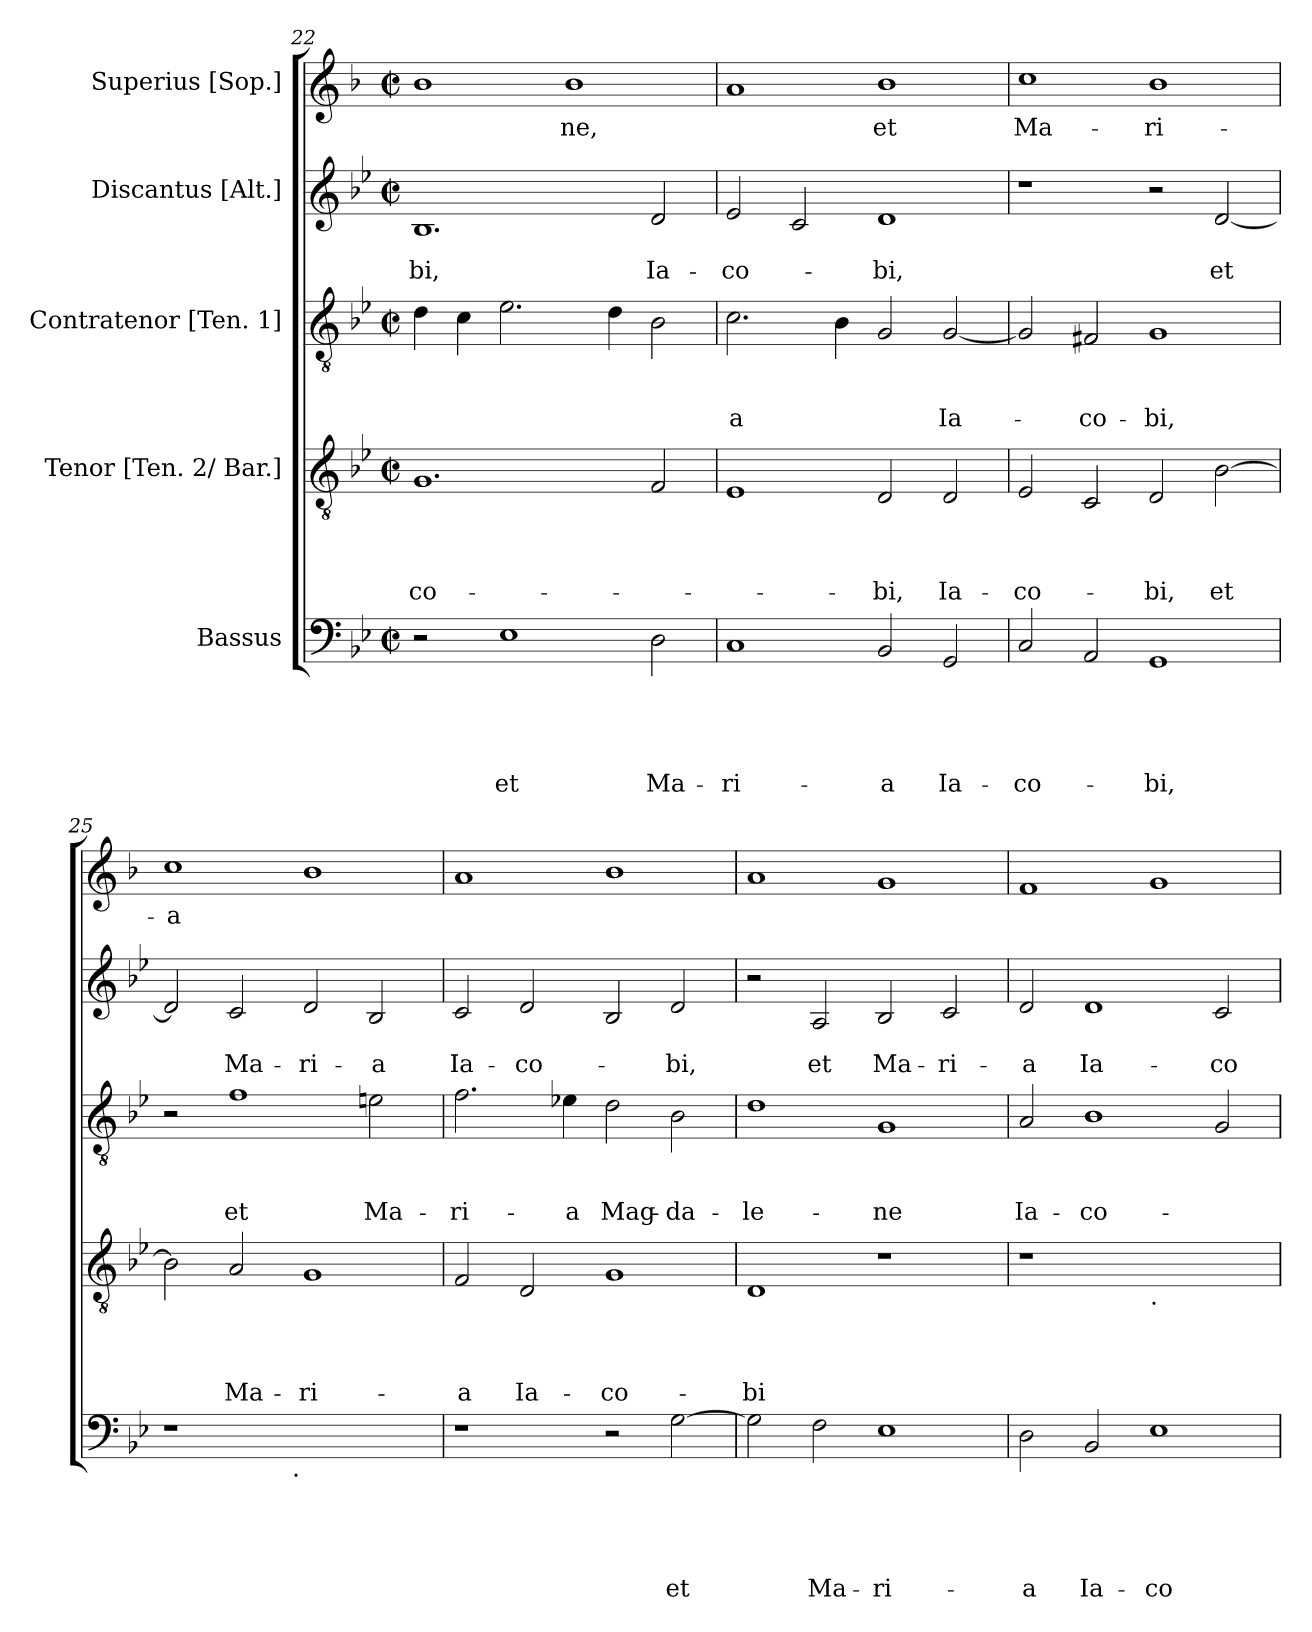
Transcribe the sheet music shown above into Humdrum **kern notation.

**kern	**text	**text	**text	**text	**text	**kern	**text	**text	**text	**text	**kern	**text	**text	**text	**kern	**text	**text	**kern	**text
*part5	*part5	*part5	*part5	*part5	*part5	*part4	*part4	*part4	*part4	*part4	*part3	*part3	*part3	*part3	*part2	*part2	*part2	*part1	*part1
*staff5	*staff5	*staff5	*staff5	*staff5	*staff5	*staff4	*staff4	*staff4	*staff4	*staff4	*staff3	*staff3	*staff3	*staff3	*staff2	*staff2	*staff2	*staff1	*staff1
*I"Bassus	*	*	*	*	*	*I"Tenor [Ten. 2/ Bar.]	*	*	*	*	*I"Contratenor [Ten. 1]	*	*	*	*I"Discantus [Alt.]	*	*	*I"Superius [Sop.]	*
*clefF4	*	*	*	*	*	*clefGv2	*	*	*	*	*clefGv2	*	*	*	*clefG2	*	*	*clefG2	*
*	*	*	*	*	*	*	*	*	*	*	*	*	*	*	*	*	*	*ITrd-3c-5	*
*k[b-e-]	*	*	*	*	*	*k[b-e-]	*	*	*	*	*k[b-e-]	*	*	*	*k[b-e-]	*	*	*k[b-e-]	*
*B-:	*	*	*	*	*	*B-:	*	*	*	*	*B-:	*	*	*	*B-:	*	*	*B-:	*
*M2/2	*	*	*	*	*	*M2/2	*	*	*	*	*M2/2	*	*	*	*M2/2	*	*	*M2/2	*
*met(c|)	*	*	*	*	*	*met(c|)	*	*	*	*	*met(c|)	*	*	*	*met(c|)	*	*	*met(c|)	*
=22	=22	=22	=22	=22	=22	=22	=22	=22	=22	=22	=22	=22	=22	=22	=22	=22	=22	=22	=22
!	!	!	!	!	!	!	!	!	!	!LO:LY:b	!	!	!	!	!	!	!LO:LY:b	!	!
2r	.	.	.	.	.	1.G	.	.	.	-co-	4d\	.	.	.	1.B-	.	-bi,	1ee-	.
.	.	.	.	.	.	.	.	.	.	.	4c\	.	.	.	.	.	.	.	.
!	!	!	!	!	!LO:LY:b	!	!	!	!	!	!	!	!	!	!	!	!	!	!
1E-	.	.	.	.	et	.	.	.	.	.	2.e-\	.	.	.	.	.	.	.	.
!	!	!	!	!	!	!	!	!	!	!	!	!	!	!	!	!	!	!	!LO:LY:b
.	.	.	.	.	.	.	.	.	.	.	.	.	.	.	.	.	.	1ee-	-ne,
.	.	.	.	.	.	.	.	.	.	.	4d\	.	.	.	.	.	.	.	.
!	!	!	!	!	!LO:LY:b	!	!	!	!	!	!	!	!	!	!	!	!LO:LY:b	!	!
2D\	.	.	.	.	Ma-	2F/	.	.	.	.	2B-\	.	.	.	2d/	.	Ia-	.	.
=23	=23	=23	=23	=23	=23	=23	=23	=23	=23	=23	=23	=23	=23	=23	=23	=23	=23	=23	=23
!	!	!	!	!	!LO:LY:b	!	!	!	!	!	!	!	!	!LO:LY:b	!	!	!LO:LY:b	!	!
1C	.	.	.	.	-ri-	1E-	.	.	.	.	2.c\	.	.	-a	2e-/	.	-co-	1dd	.
.	.	.	.	.	.	.	.	.	.	.	.	.	.	.	2c/	.	.	.	.
.	.	.	.	.	.	.	.	.	.	.	4B-\	.	.	.	.	.	.	.	.
!	!	!	!	!	!LO:LY:b	!	!	!	!	!LO:LY:b	!	!	!	!	!	!	!LO:LY:b	!	!LO:LY:b
2BB-/	.	.	.	.	-a	2D/	.	.	.	-bi,	2G/	.	.	.	1d	.	-bi,	1ee-	et
!	!	!	!	!	!LO:LY:b	!	!	!	!	!LO:LY:b	!	!	!	!LO:LY:b	!	!	!	!	!
2GG/	.	.	.	.	Ia-	2D/	.	.	.	Ia-	[<2G/	.	.	Ia-	.	.	.	.	.
=24	=24	=24	=24	=24	=24	=24	=24	=24	=24	=24	=24	=24	=24	=24	=24	=24	=24	=24	=24
!	!	!	!	!	!LO:LY:b	!	!	!	!	!LO:LY:b	!	!	!	!	!	!	!	!	!LO:LY:b
2C/	.	.	.	.	-co-	2E-/	.	.	.	-co-	2G/]	.	.	.	1r	.	.	1ff	Ma-
!	!	!	!	!	!	!	!	!	!	!	!	!	!	!LO:LY:b	!	!	!	!	!
2AA/	.	.	.	.	.	2C/	.	.	.	.	2F#X/	.	.	-co-	.	.	.	.	.
!	!	!	!	!	!LO:LY:b	!	!	!	!	!LO:LY:b	!	!	!	!LO:LY:b	!	!	!	!	!LO:LY:b
1GG	.	.	.	.	-bi,	2D/	.	.	.	-bi,	1G	.	.	-bi,	2r	.	.	1ee-	-ri-
!	!	!	!	!	!	!	!	!	!	!LO:LY:b	!	!	!	!	!	!	!LO:LY:b	!	!
.	.	.	.	.	.	[>2B-\	.	.	.	et	.	.	.	.	[<2d/	.	et	.	.
=25	=25	=25	=25	=25	=25	=25	=25	=25	=25	=25	=25	=25	=25	=25	=25	=25	=25	=25	=25
!	!	!	!	!	!	!	!	!	!	!	!	!	!	!	!	!	!	!	!LO:LY:b:rj
*^	*	*	*	*	*	*	*	*	*	*	*	*	*	*	*	*	*	*	*
1r	2ryy	.	.	.	.	.	2B-\]	.	.	.	.	2r	.	.	.	2d/]	.	.	1ff	-a
!	!	!	!	!	!	!	!	!	!	!	!LO:LY:b	!	!	!	!LO:LY:b:rj	!	!	!LO:LY:b	!	!
.	4...ryy	.	.	.	.	.	2A/	.	.	.	Ma-	1f	.	.	et	2c/	.	Ma-	.	.
!	!LO:TX:b:t=.	!	!	!	!	!	!	!	!	!	!	!	!	!	!	!	!	!	!	!
.	1ryy	.	.	.	.	.	.	.	.	.	.	.	.	.	.	.	.	.	.	.
!	!	!	!	!	!	!	!	!	!	!	!LO:LY:b	!	!	!	!	!	!	!LO:LY:b	!	!
1ryy	.	.	.	.	.	.	1G	.	.	.	-ri-	.	.	.	.	2d/	.	-ri-	1ee-	.
!	!	!	!	!	!	!	!	!	!	!	!	!	!	!	!LO:LY:b	!	!	!LO:LY:b	!	!
.	.	.	.	.	.	.	.	.	.	.	.	2en\	.	.	Ma-	2B-/	.	-a	.	.
.	32ryy	.	.	.	.	.	.	.	.	.	.	.	.	.	.	.	.	.	.	.
!!LO:PB:g=z
=26	=26	=26	=26	=26	=26	=26	=26	=26	=26	=26	=26	=26	=26	=26	=26	=26	=26	=26	=26	=26
!	!	!	!	!	!	!	!	!	!	!	!LO:LY:b	!	!	!	!LO:LY:b	!	!	!LO:LY:b	!	!
*v	*v	*	*	*	*	*	*	*	*	*	*	*	*	*	*	*	*	*	*	*
1r	.	.	.	.	.	2F/	.	.	.	-a	2.f\	.	.	-ri-	2c/	.	Ia-	1dd	.
!	!	!	!	!	!	!	!	!	!	!LO:LY:b	!	!	!	!	!	!	!LO:LY:b	!	!
.	.	.	.	.	.	2D/	.	.	.	Ia-	.	.	.	.	2d/	.	-co-	.	.
!	!	!	!	!	!	!	!	!	!	!	!	!	!	!LO:LY:b	!	!	!	!	!
.	.	.	.	.	.	.	.	.	.	.	4e-X\	.	.	-a	.	.	.	.	.
!	!	!	!	!	!	!	!	!	!	!LO:LY:b	!	!	!	!LO:LY:b	!	!	!	!	!
2r	.	.	.	.	.	1G	.	.	.	-co-	2d\	.	.	Mag-	2B-/	.	.	1ee-	.
!	!	!	!	!	!LO:LY:b	!	!	!	!	!	!	!	!	!LO:LY:b	!	!	!LO:LY:b	!	!
[>2G\	.	.	.	.	et	.	.	.	.	.	2B-\	.	.	-da-	2d/	.	-bi,	.	.
=27	=27	=27	=27	=27	=27	=27	=27	=27	=27	=27	=27	=27	=27	=27	=27	=27	=27	=27	=27
!	!	!	!	!	!	!	!	!	!	!LO:LY:b	!	!	!	!LO:LY:b:rj	!	!	!	!	!
2G\]	.	.	.	.	.	1D	.	.	.	-bi	1d	.	.	-le-	2r	.	.	1dd	.
!	!	!	!	!	!LO:LY:b	!	!	!	!	!	!	!	!	!	!	!	!LO:LY:b	!	!
2F\	.	.	.	.	Ma-	.	.	.	.	.	.	.	.	.	2A/	.	et	.	.
!	!	!	!	!	!LO:LY:b:rj	!	!	!	!	!	!	!	!	!LO:LY:b	!	!	!LO:LY:b	!	!
1E-	.	.	.	.	-ri-	1r	.	.	.	.	1G	.	.	-ne	2B-/	.	Ma-	1cc	.
!	!	!	!	!	!	!	!	!	!	!	!	!	!	!	!	!	!LO:LY:b	!	!
.	.	.	.	.	.	.	.	.	.	.	.	.	.	.	2c/	.	-ri-	.	.
=28	=28	=28	=28	=28	=28	=28	=28	=28	=28	=28	=28	=28	=28	=28	=28	=28	=28	=28	=28
!	!	!	!	!	!LO:LY:b	!	!	!	!	!	!	!	!	!LO:LY:b	!	!	!LO:LY:b	!	!
2D\	.	.	.	.	-a	1r	.	.	.	.	2A/	.	.	Ia-	2d/	.	-a	1b-	.
!	!	!	!	!	!LO:LY:b	!	!	!	!	!	!	!	!	!LO:LY:b	!	!	!LO:LY:b	!	!
2BB-/	.	.	.	.	Ia-	.	.	.	.	.	1B-	.	.	-co-	1d	.	Ia-	.	.
!	!	!	!	!	!	!LO:TX:b:t=.	!	!	!	!	!	!	!	!	!	!	!	!	!
!	!	!	!	!	!LO:LY:b	!	!	!	!	!	!	!	!	!	!	!	!	!	!
1E-	.	.	.	.	-co-	1ryy	.	.	.	.	.	.	.	.	.	.	.	1cc	.
!	!	!	!	!	!	!	!	!	!	!	!	!	!	!	!	!	!LO:LY:b	!	!
.	.	.	.	.	.	.	.	.	.	.	2G/	.	.	.	2c/	.	-co-	.	.
=	=	=	=	=	=	=	=	=	=	=	=	=	=	=	=	=	=	=	=
*-	*-	*-	*-	*-	*-	*-	*-	*-	*-	*-	*-	*-	*-	*-	*-	*-	*-	*-	*-
